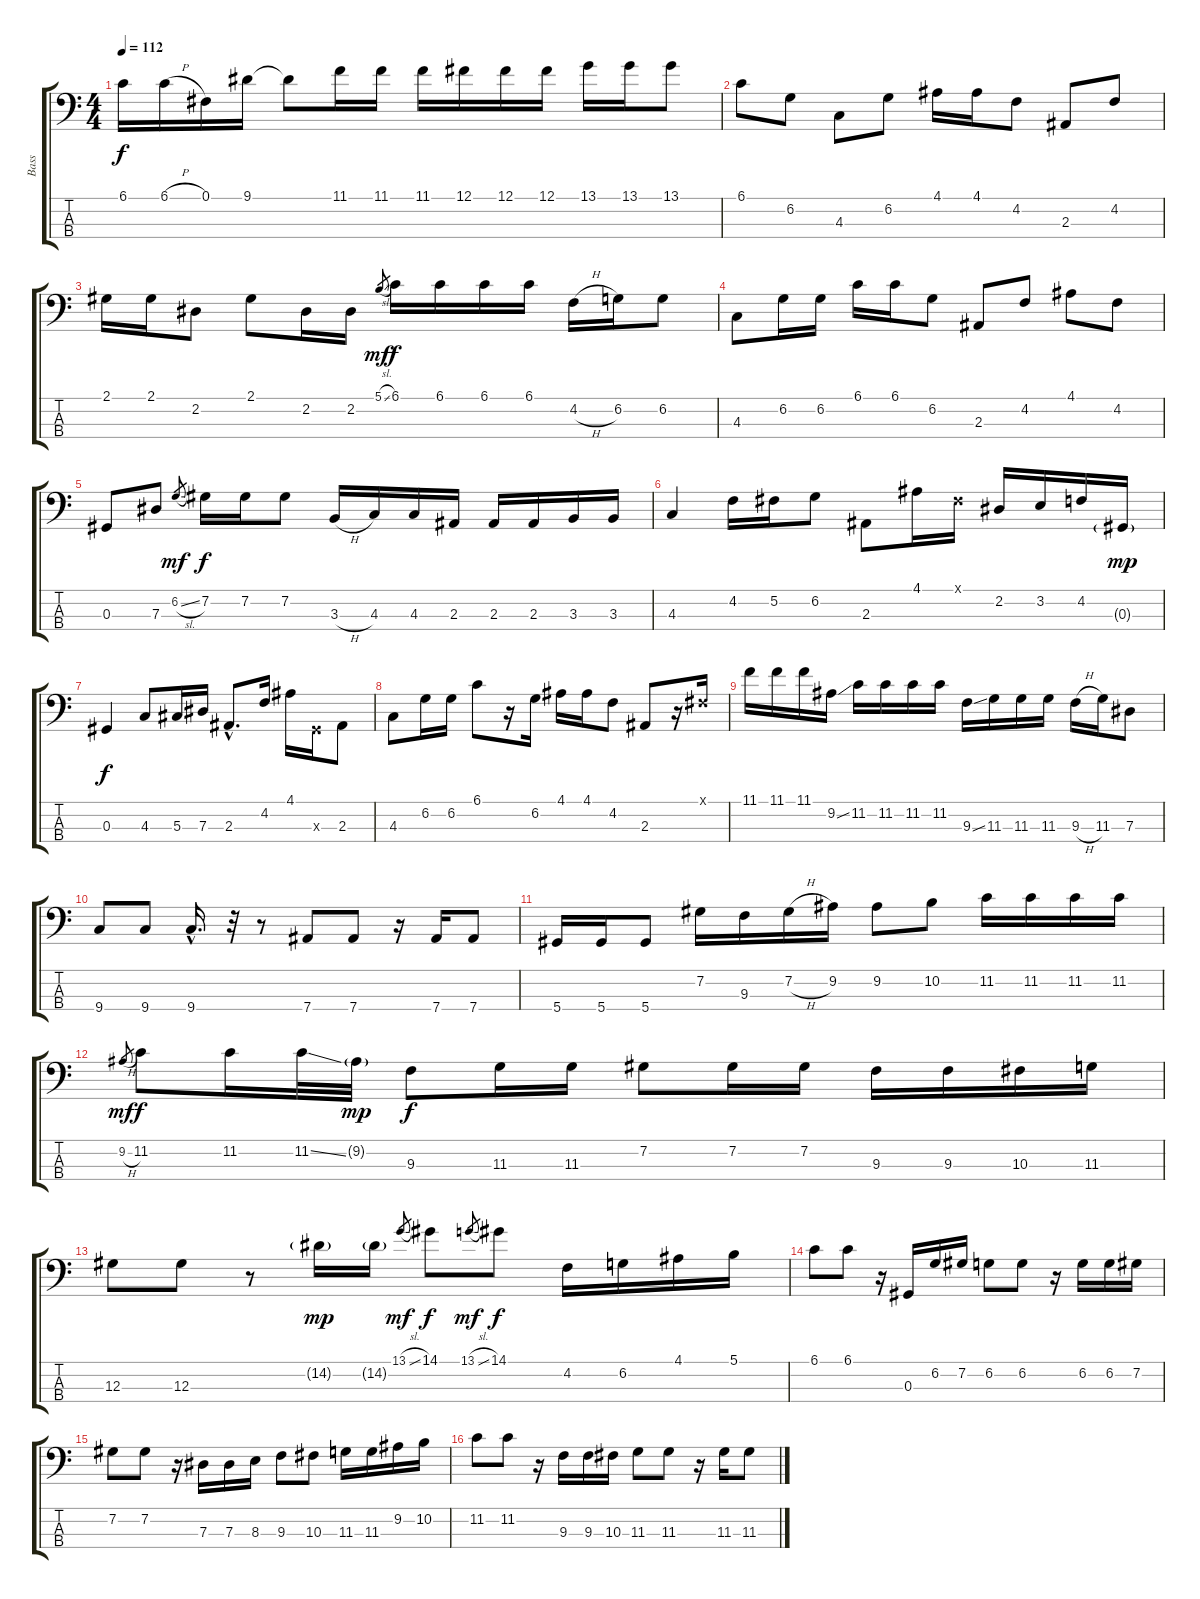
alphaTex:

\track ("Bass" "Bass") {instrument electricbassfinger}
\staff {score tabs}
\tuning (Gb2 Db2 Ab1 Eb1) {hide}
\ts (4 4)
\tempo 112
\clef f4
\ks c
6.1.16{dy f} 6.1{h}.16 0.1.16 9.1.16 9.1{t}.8 11.1.16 11.1.16 11.1.16 12.1.16 12.1.16 12.1.16 13.1.16 13.1.16 13.1.8 |
6.1.8 6.2.8 4.3.8 6.2.8 4.1.16 4.1.16 4.2.8 2.3.8 4.2.8 |
2.1.16 2.1.16 2.2.8 2.1.8 2.2.16 2.2.16 5.1{sl}.8{gr dy mf} 6.1.16{dy f} 6.1.16 6.1.16 6.1.16 4.2{h}.16 6.2.16 6.2.8 |
4.3.8 6.2.16 6.2.16 6.1.16 6.1.16 6.2.8 2.3.8 4.2.8 4.1.8 4.2.8 |
0.3.8 7.3.8 6.2{sl}.8{gr dy mf} 7.2.16{dy f} 7.2.16 7.2.8 3.3{h}.16 4.3.16 4.3.16 2.3.16 2.3.16 2.3.16 3.3.16 3.3.16 |
4.3.4 4.2.16 5.2.16 6.2.8 2.3.8 4.1.16 0.1{x}.16 2.2.16 3.2.16 4.2.16 0.3{g}.16{dy mp} |
0.3.4{dy f} 4.3.8 5.3.16 7.3.16 2.3{hac}.8{d} 4.2.16 4.1.16 0.3{x}.16 2.3.8 |
4.3.8 6.2.16 6.2.16 6.1.8 r.16 6.2.16 4.1.16 4.1.16 4.2.8 2.3.8 r.16 0.1{x}.16 |
11.1.16 11.1.16 11.1.16 9.2{ss}.16 11.2.16 11.2.16 11.2.16 11.2.16 9.3{ss}.16 11.3.16 11.3.16 11.3.16 9.3{h}.16 11.3.16 7.3.8 |
9.4.8 9.4.8 9.4{hac}.16{d} r.32 r.8 7.4.8 7.4.8 r.16 7.4.16 7.4.8 |
5.4.16 5.4.16 5.4.8 7.2.16 9.3.16 7.2{h}.16 9.2.16 9.2.8 10.2.8 11.2.16 11.2.16 11.2.16 11.2.16 |
9.2{h}.8{gr dy mf} 11.2.8{dy f} 11.2.16 11.2{ss}.32 9.2{g}.32{dy mp} 9.3.8{dy f} 11.3.16 11.3.16 7.2.8 7.2.16 7.2.16 9.3.16 9.3.16 10.3.16 11.3.16 |
12.3.8 12.3.8 r.8 14.2{g}.16{dy mp} 14.2{g}.16 13.1{sl}.8{gr dy mf} 14.1.8{dy f} 13.1{sl}.8{gr dy mf} 14.1.8{dy f} 4.2.16 6.2.16 4.1.16 5.1.16 |
6.1.8 6.1.8 r.16 0.3.16 6.2.16 7.2.16 6.2.8 6.2.8 r.16 6.2.16 6.2.16 7.2.16 |
7.2.8 7.2.8 r.16 7.3.16 7.3.16 8.3.16 9.3.8 10.3.8 11.3.16 11.3.16 9.2.16 10.2.16 |
11.2.8{volume 9} 11.2.8 r.16 9.3.16 9.3.16 10.3.16 11.3.8 11.3.8 r.16 11.3.16 11.3.8
